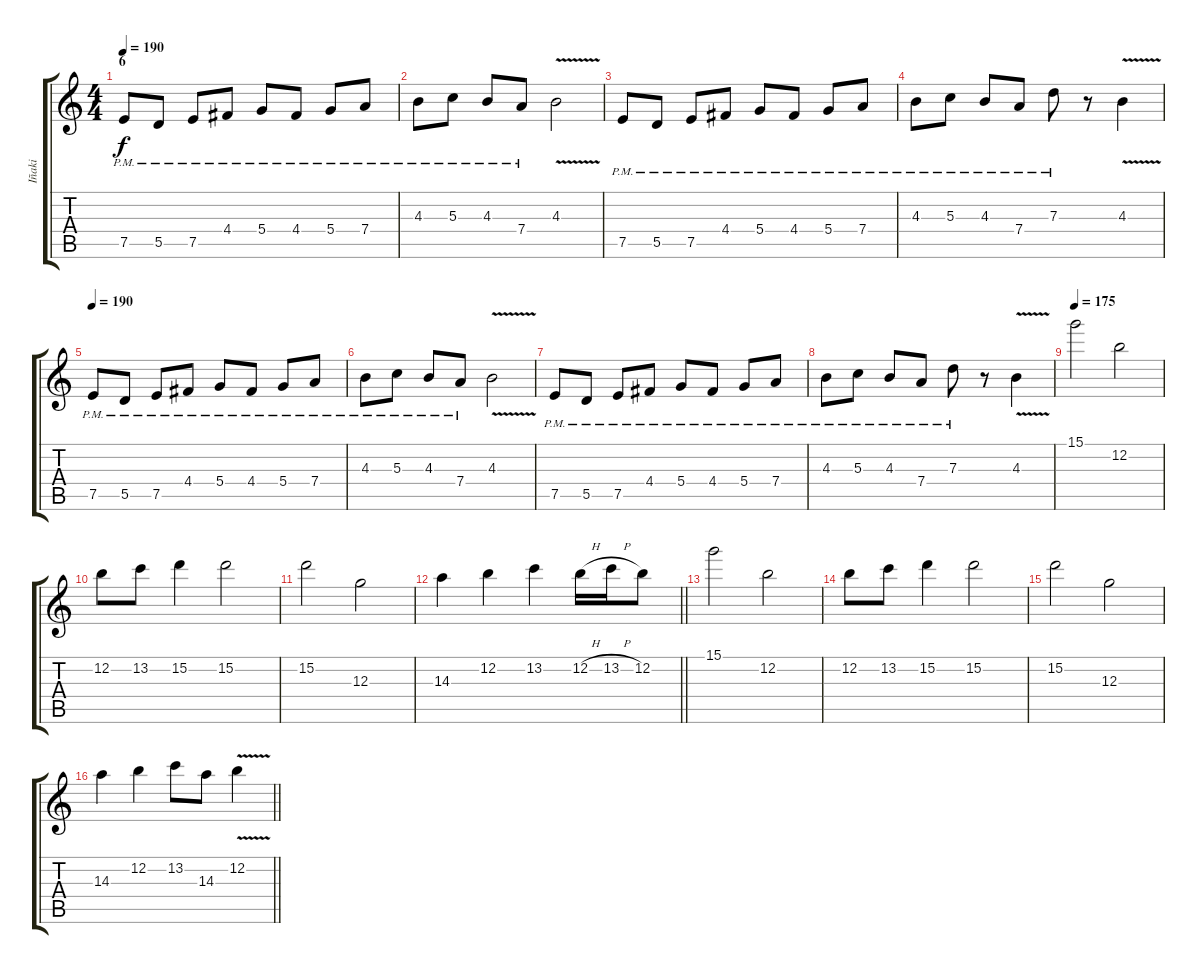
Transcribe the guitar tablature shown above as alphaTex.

\track ("Iñaki" "Iñaki") {instrument electricguitarjazz}
\staff {score tabs}
\tuning (E4 B3 G3 D3 A2 E2) {hide}
\ts (4 4)
\section ("" "6")
\tempo 360
\tempo 190
\clef g2
\ks c
7.5{pm}.8{dy f volume 11 instrument overdrivenguitar} 5.5{pm}.8 7.5{pm}.8 4.4{pm}.8 5.4{pm}.8 4.4{pm}.8 5.4{pm}.8 7.4{pm}.8 |
4.3{pm}.8 5.3{pm}.8 4.3{pm}.8 7.4{pm}.8 4.3{v}.2 |
7.5{pm}.8 5.5{pm}.8 7.5{pm}.8 4.4{pm}.8 5.4{pm}.8 4.4{pm}.8 5.4{pm}.8 7.4{pm}.8 |
4.3{pm}.8 5.3{pm}.8 4.3{pm}.8 7.4{pm}.8 7.3{pm}.8 r.8 4.3{v}.4 |
\tempo 190
7.5{pm}.8{volume 11 instrument overdrivenguitar} 5.5{pm}.8 7.5{pm}.8 4.4{pm}.8 5.4{pm}.8 4.4{pm}.8 5.4{pm}.8 7.4{pm}.8 |
4.3{pm}.8 5.3{pm}.8 4.3{pm}.8 7.4{pm}.8 4.3{v}.2 |
7.5{pm}.8 5.5{pm}.8 7.5{pm}.8 4.4{pm}.8 5.4{pm}.8 4.4{pm}.8 5.4{pm}.8 7.4{pm}.8 |
4.3{pm}.8 5.3{pm}.8 4.3{pm}.8 7.4{pm}.8 7.3{pm}.8 r.8 4.3{v}.4 |
\tempo 175
15.1.2 12.2.2 |
12.2.8 13.2.8 15.2.4 15.2.2 |
15.2.2 12.3.2 |
\barLineRight lightlight
14.3.4 12.2.4 13.2.4 12.2{h}.16 13.2{h}.16 12.2.8 |
15.1.2 12.2.2 |
12.2.8 13.2.8 15.2.4 15.2.2 |
15.2.2 12.3.2 |
\barLineRight lightlight
14.3.4 12.2.4 13.2.8 14.3.8 12.2{v}.4
